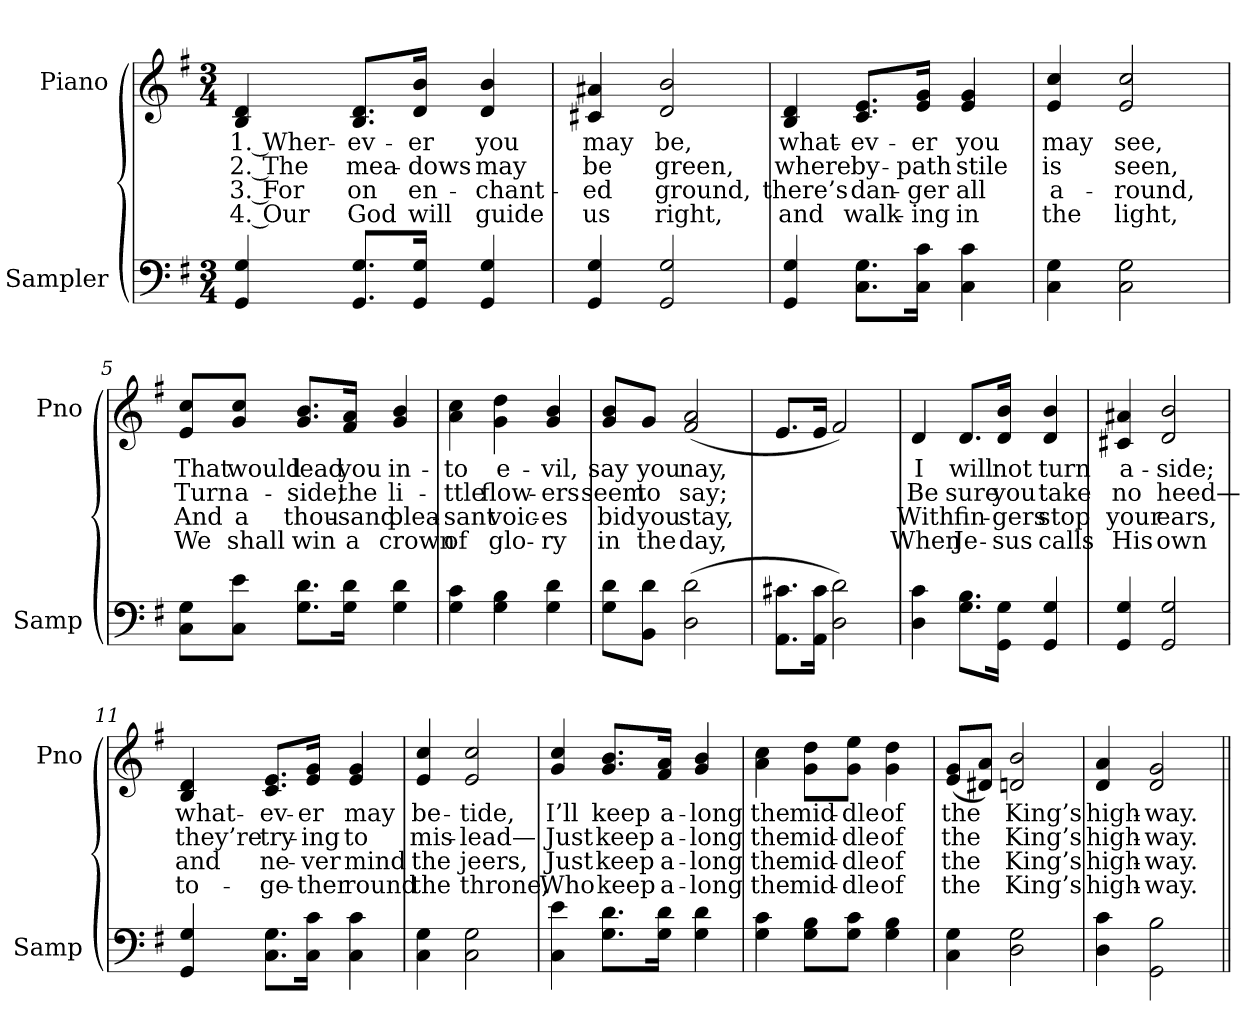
**kern	**kern	**text	**text	**text	**text
*part2	*part1	*part1	*part1	*part1	*part1
*staff2	*staff1	*staff1	*staff1	*staff1	*staff1
*I"Sampler	*I"Piano	*	*	*	*
*I'Samp	*I'Pno	*	*	*	*
*clefF4	*clefG2	*	*	*	*
*k[f#]	*k[f#]	*	*	*	*
*G:	*G:	*	*	*	*
*M3/4	*M3/4	*	*	*	*
=1	=1	=1	=1	=1	=1
4GG 4G	4B 4d	1. Wher-	2. The	3. For	4. Our
8.GG/ 8.G/L	8.B/ 8.d/L	-ev-	mea-	on	God
16GG/ 16G/Jk	16d/ 16b/Jk	-er	-dows	en-	will
4GG 4G	4d 4b	you	may	-chant-	guide
=2	=2	=2	=2	=2	=2
4GG 4G	4c#X 4a#X	may	be	-ed	us
2GG 2G	2d 2b	be,	green,	ground,	right,
=3	=3	=3	=3	=3	=3
4GG 4G	4B 4d	what-	where	there’s	and
8.C\ 8.G\L	8.c/ 8.e/L	-ev-	by-	dan-	walk-
16C\ 16c\Jk	16e/ 16g/Jk	-er	-path	-ger	-ing
4C 4c	4e 4g	you	stile	all	in
=4	=4	=4	=4	=4	=4
4C 4G	4e 4cc	may	is	a-	the
2C 2G	2e 2cc	see,	seen,	-round,	light,
=5	=5	=5	=5	=5	=5
8C\ 8G\L	8e/ 8cc/L	That	Turn	And	We
8C\ 8e\J	8g/ 8cc/J	would	a-	a	shall
8.G\ 8.d\L	8.g/ 8.b/L	lead	-side,	thou-	win
16G\ 16d\Jk	16f#/ 16a/Jk	you	the	-sand	a
4G 4d	4g 4b	in-	li-	plea-	crown
=6	=6	=6	=6	=6	=6
4G 4c	4a 4cc	-to	-ttle	-sant	of
4G 4B	4g 4dd	e-	flow-	voic-	glo-
4G 4d	4g 4b	-vil,	-ers	-es	-ry
=7	=7	=7	=7	=7	=7
8G\ 8d\L	8g/ 8b/L	say	seem	bid	in
8BB\ 8d\J	8g/J	you	to	you	the
(2D 2d	(2f# 2a	nay,	say;	stay,	day,
=8	=8	=8	=8	=8	=8
8.AA\ 8.c#X\L	8.e/L	.	.	.	.
16AA\ 16c#\Jk	16e/Jk	.	.	.	.
2D 2d)	2f#)	.	.	.	.
=9	=9	=9	=9	=9	=9
4D 4c	4d	I	Be	With	When
8.G\ 8.B\L	8.d/L	will	sure	fin-	Je-
16GG\ 16G\Jk	16d/ 16b/Jk	not	you	-gers	-sus
4GG 4G	4d 4b	turn	take	stop	calls
=10	=10	=10	=10	=10	=10
4GG 4G	4c#X 4a#X	a-	no	your	His
2GG 2G	2d 2b	-side;	heed—	ears,	own
=11	=11	=11	=11	=11	=11
4GG 4G	4B 4d	what-	they’re	and	to-
8.C\ 8.G\L	8.c/ 8.e/L	-ev-	try-	ne-	-ge-
16C\ 16c\Jk	16e/ 16g/Jk	-er	-ing	-ver	-ther
4C 4c	4e 4g	may	to	mind	round
=12	=12	=12	=12	=12	=12
4C 4G	4e 4cc	be-	mis-	the	the
2C 2G	2e 2cc	-tide,	-lead—	jeers,	throne,
=13	=13	=13	=13	=13	=13
4C 4e	4g 4cc	I’ll	Just	Just	Who
8.G\ 8.d\L	8.g/ 8.b/L	keep	keep	keep	keep
16G\ 16d\Jk	16f#/ 16a/Jk	a-	a-	a-	a-
4G 4d	4g 4b	-long	-long	-long	-long
=14	=14	=14	=14	=14	=14
4G 4c	4a 4cc	the	the	the	the
8G\ 8B\L	8g\ 8dd\L	mid-	mid-	mid-	mid-
8G\ 8c\J	8g\ 8ee\J	-dle	-dle	-dle	-dle
4G 4B	4g 4dd	of	of	of	of
=15	=15	=15	=15	=15	=15
4C 4G	(8e/ 8g/L	the	the	the	the
.	8d#X/ 8a/J)	.	.	.	.
2D 2G	2dn 2b	King’s	King’s	King’s	King’s
=16	=16	=16	=16	=16	=16
4D 4c	4d 4a	high-	high-	high-	high-
2GG 2B	2d 2g	-way.	-way.	-way.	-way.
=||	=||	=||	=||	=||	=||
*-	*-	*-	*-	*-	*-
